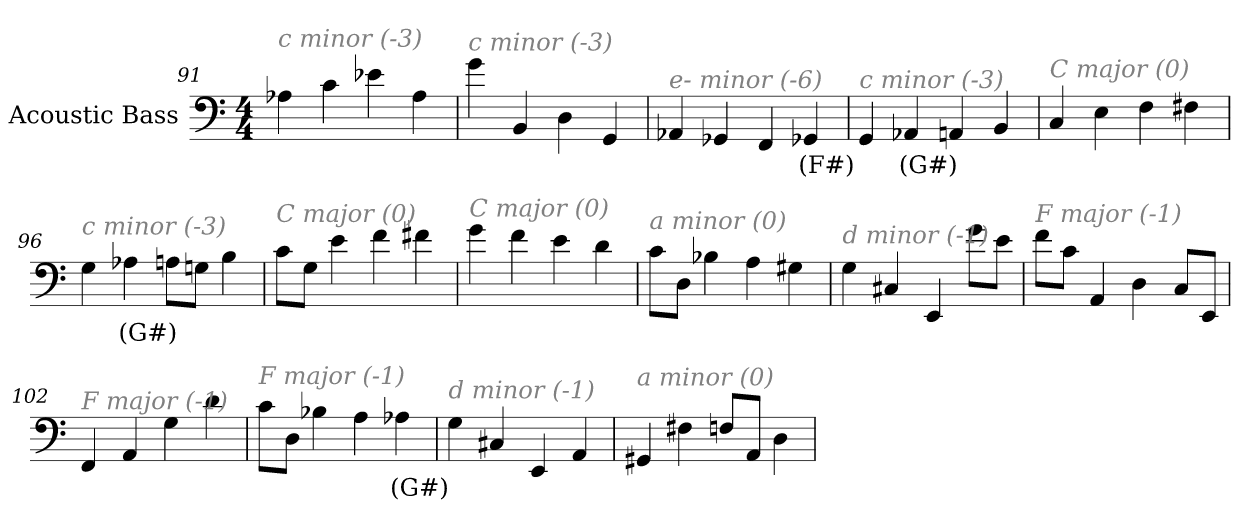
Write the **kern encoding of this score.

**kern	**text
*part1	*part1
*staff1	*staff1
*I"Acoustic Bass	*
*clefF4	*
*ITrd7c12	*
*k[]	*
*C:	*
*M4/4	*
=91	=91
!LO:TX:i:color=#808080:t=c minor (-3)	!
4AA-X	.
4C	.
4E-X	.
4AA-	.
=92	=92
!LO:TX:i:color=#808080:t=c minor (-3)	!
4G	.
4BBB	.
4DD	.
4GGG	.
=93	=93
!LO:TX:i:color=#808080:t=e- minor (-6)	!
4AAA-X	.
4GGG-X	.
4FFF	.
4GGG-Xi	(F#)
=94	=94
!LO:TX:i:color=#808080:t=c minor (-3)	!
4GGG	.
4AAA-Xi	(G#)
4AAA	.
4BBB	.
=95	=95
!LO:TX:i:color=#808080:t=C major (0)	!
4CC	.
4EE	.
4FF	.
4FF#X	.
=96	=96
!LO:TX:i:color=#808080:t=c minor (-3)	!
4GG	.
4AA-Xi	(G#)
8AAL	.
8GGnJ	.
4BB	.
=97	=97
!LO:TX:i:color=#808080:t=C major (0)	!
8CL	.
8GGJ	.
4E	.
4F	.
4F#X	.
=98	=98
!LO:TX:i:color=#808080:t=C major (0)	!
4G	.
4F	.
4E	.
4D	.
=99	=99
!LO:TX:i:color=#808080:t=a minor (0)	!
8CL	.
8DDJ	.
4BB-X	.
4AA	.
4GG#X	.
=100	=100
!LO:TX:i:color=#808080:t=d minor (-1)	!
4GG	.
4CC#X	.
4EEE	.
8GL	.
8EJ	.
=101	=101
!LO:TX:i:color=#808080:t=F major (-1)	!
8FL	.
8CJ	.
4AAA	.
4DD	.
8CCL	.
8EEEJ	.
=102	=102
!LO:TX:i:color=#808080:t=F major (-1)	!
4FFF	.
4AAA	.
4GG	.
4D	.
=103	=103
!LO:TX:i:color=#808080:t=F major (-1)	!
8CL	.
8DDJ	.
4BB-X	.
4AA	.
4AA-Xi	(G#)
=104	=104
!LO:TX:i:color=#808080:t=d minor (-1)	!
4GG	.
4CC#X	.
4EEE	.
4AAA	.
=105	=105
!LO:TX:i:color=#808080:t=a minor (0)	!
4GGG#X	.
4FF#X	.
8FFnL	.
8AAAJ	.
4DD	.
=	=
*-	*-
